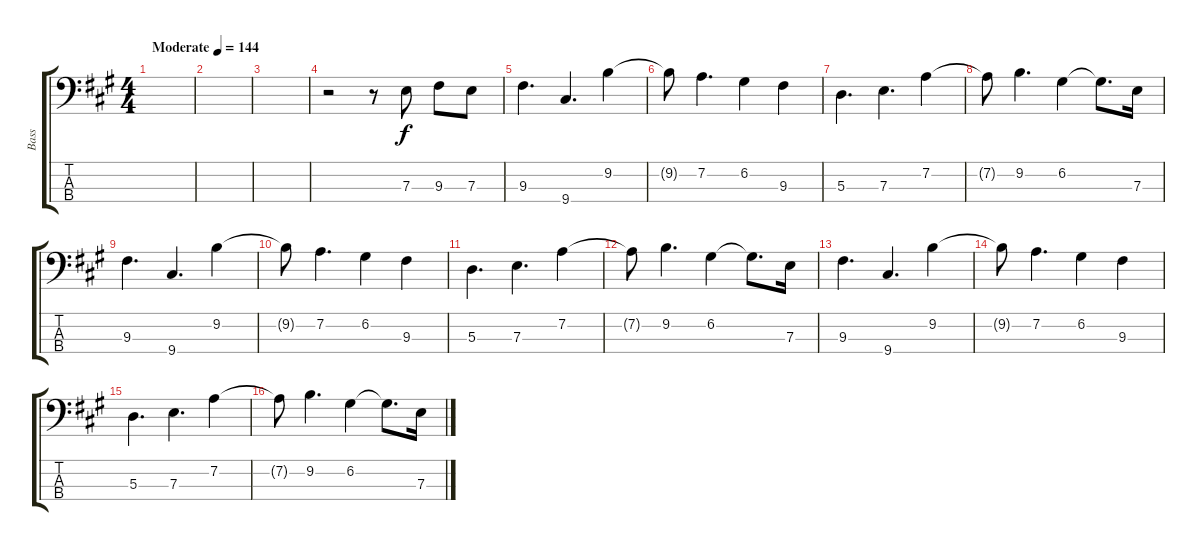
\track ("Bass" "Bass") {instrument fretlessbass}
\staff {score tabs}
\tuning (G2 D2 A1 E1) {hide}
\ts (4 4)
\tempo (144 "Moderate")
\clef f4
\ks f#minor
|
|
|
r.2 r.8 7.3.8 9.3.8 7.3.8 |
9.3.4{d dy f} 9.4.4{d} 9.2.4 |
9.2{t}.8 7.2.4{d} 6.2.4 9.3.4 |
5.3.4{d} 7.3.4{d} 7.2.4 |
7.2{t}.8 9.2.4{d} 6.2.4 6.2{t}.8{d} 7.3.16 |
9.3.4{d} 9.4.4{d} 9.2.4 |
9.2{t}.8 7.2.4{d} 6.2.4 9.3.4 |
5.3.4{d} 7.3.4{d} 7.2.4 |
7.2{t}.8 9.2.4{d} 6.2.4 6.2{t}.8{d} 7.3.16 |
9.3.4{d} 9.4.4{d} 9.2.4 |
9.2{t}.8 7.2.4{d} 6.2.4 9.3.4 |
5.3.4{d} 7.3.4{d} 7.2.4 |
7.2{t}.8 9.2.4{d} 6.2.4 6.2{t}.8{d} 7.3.16
